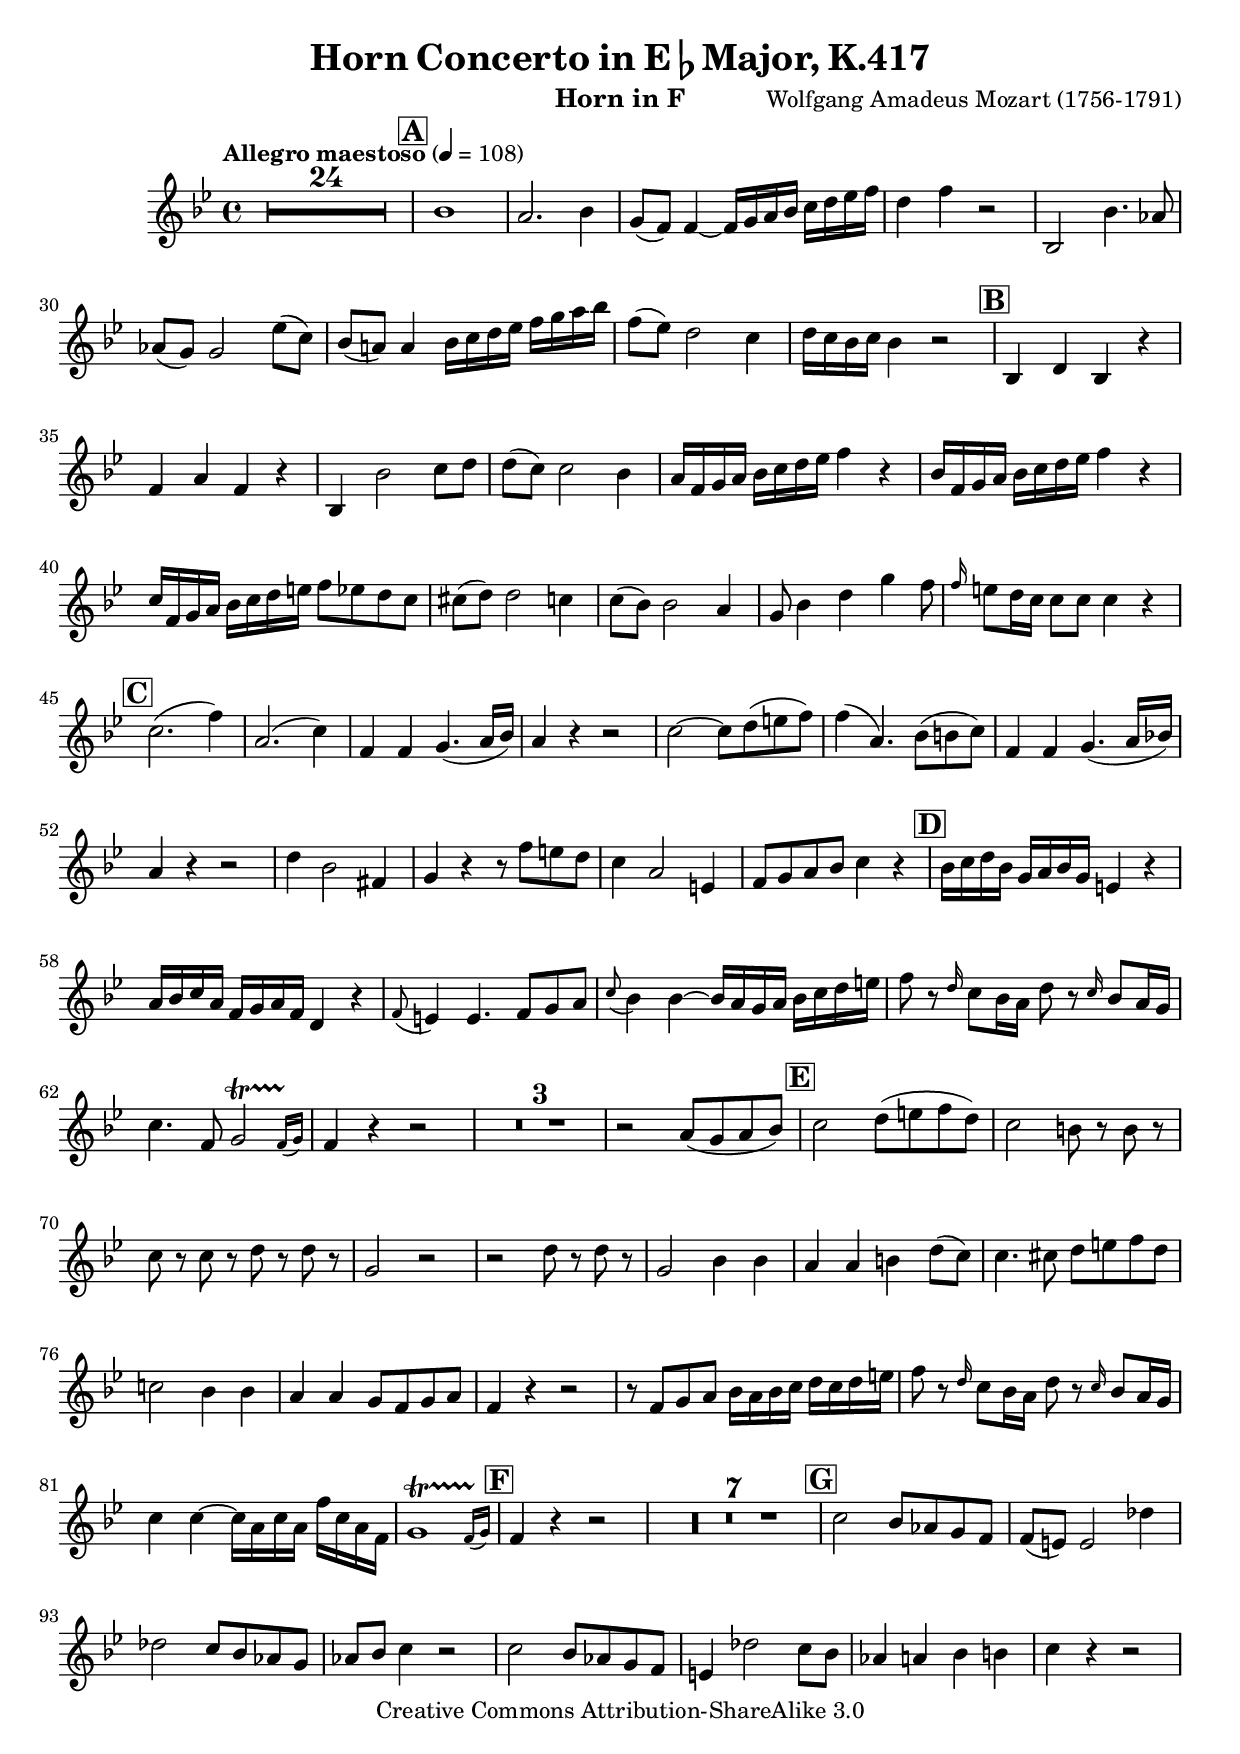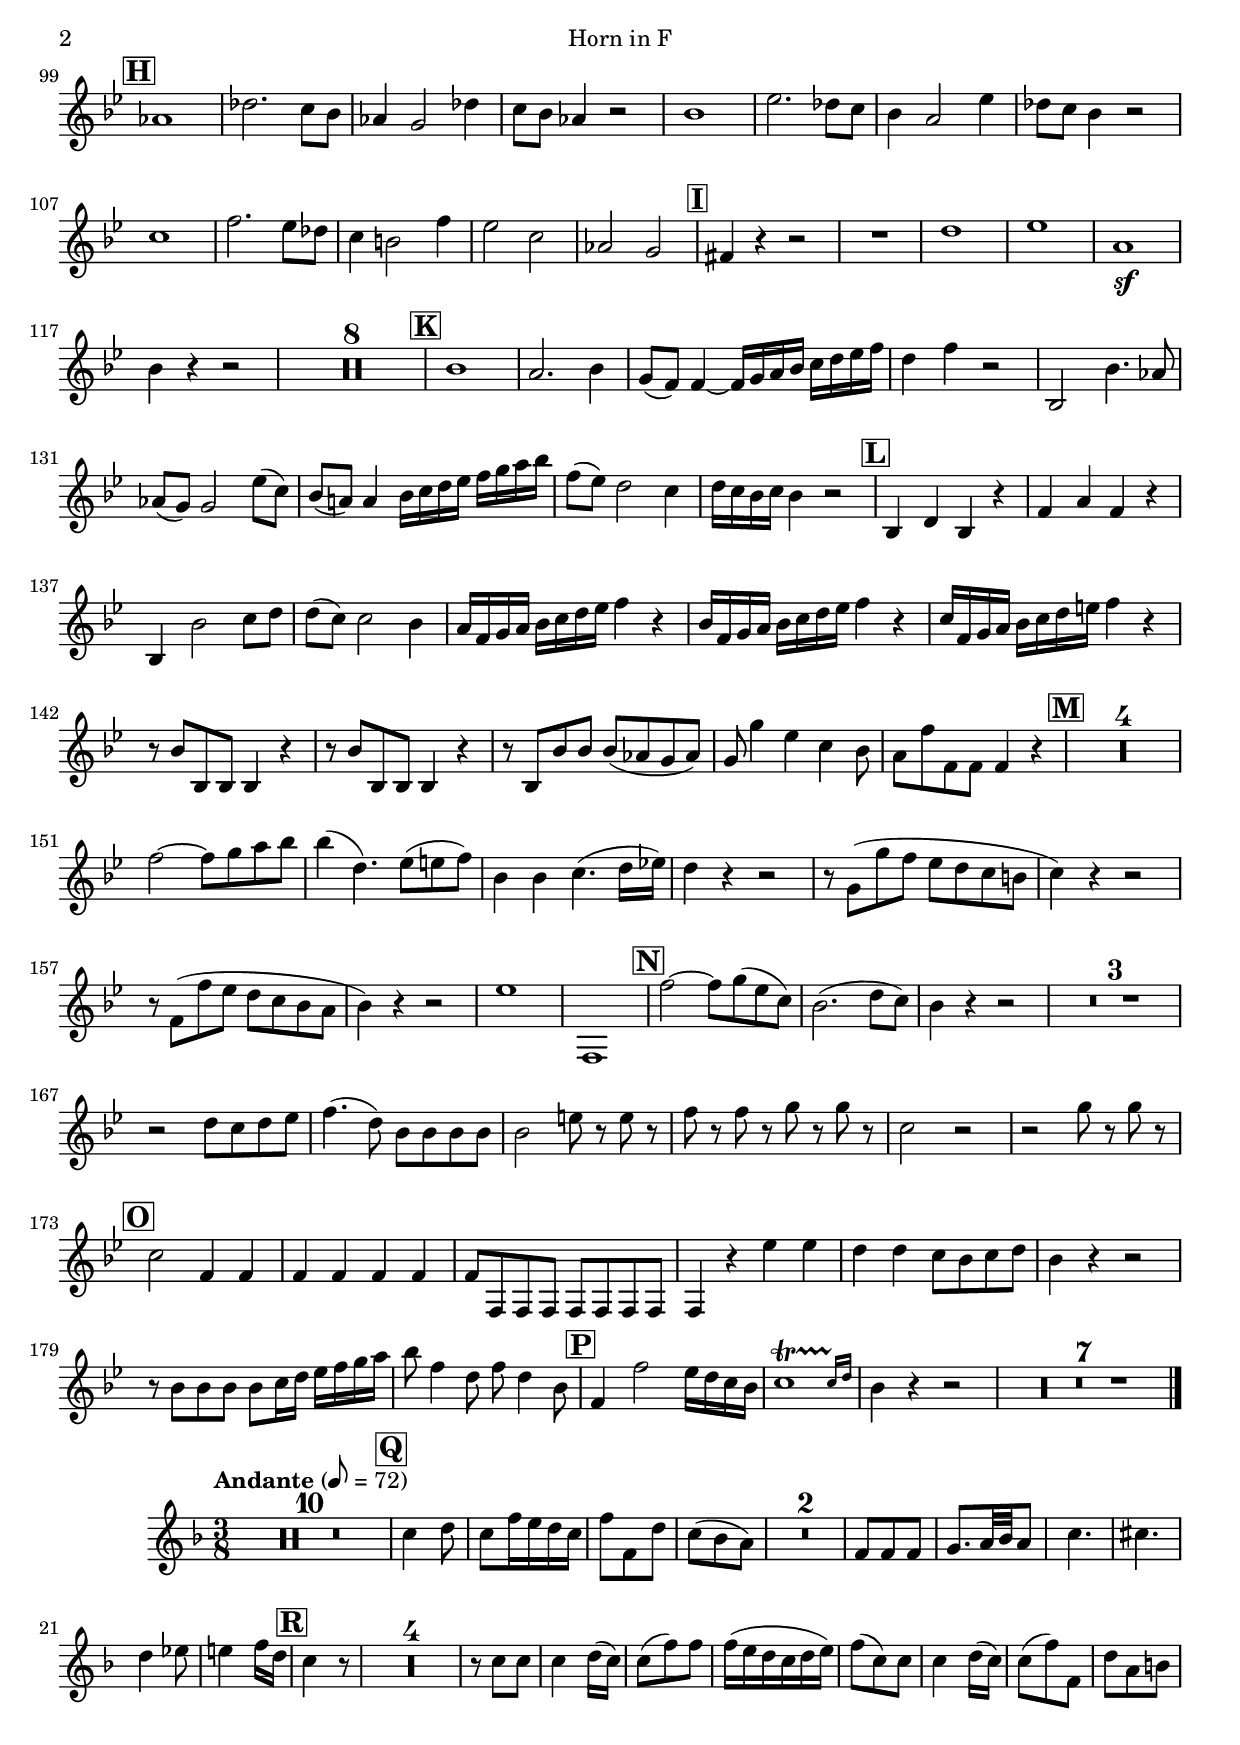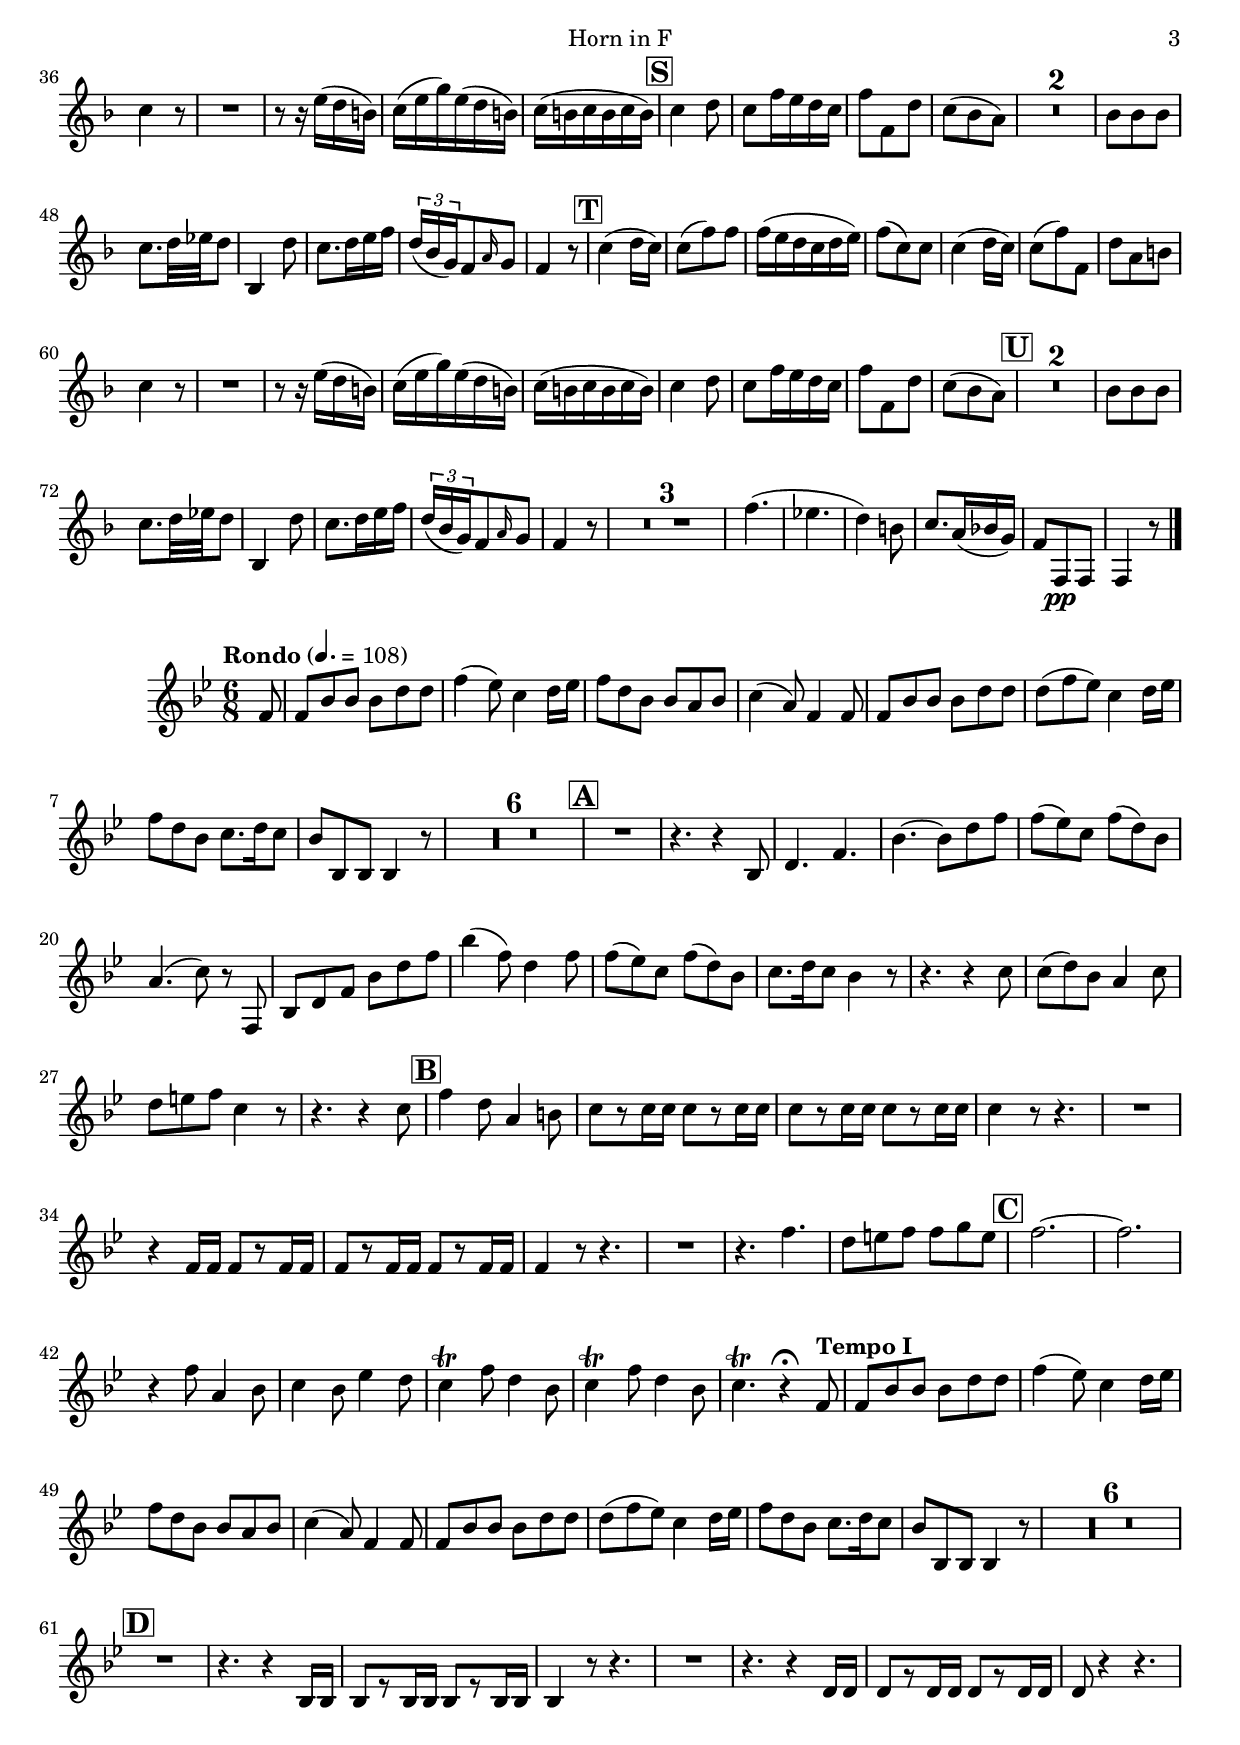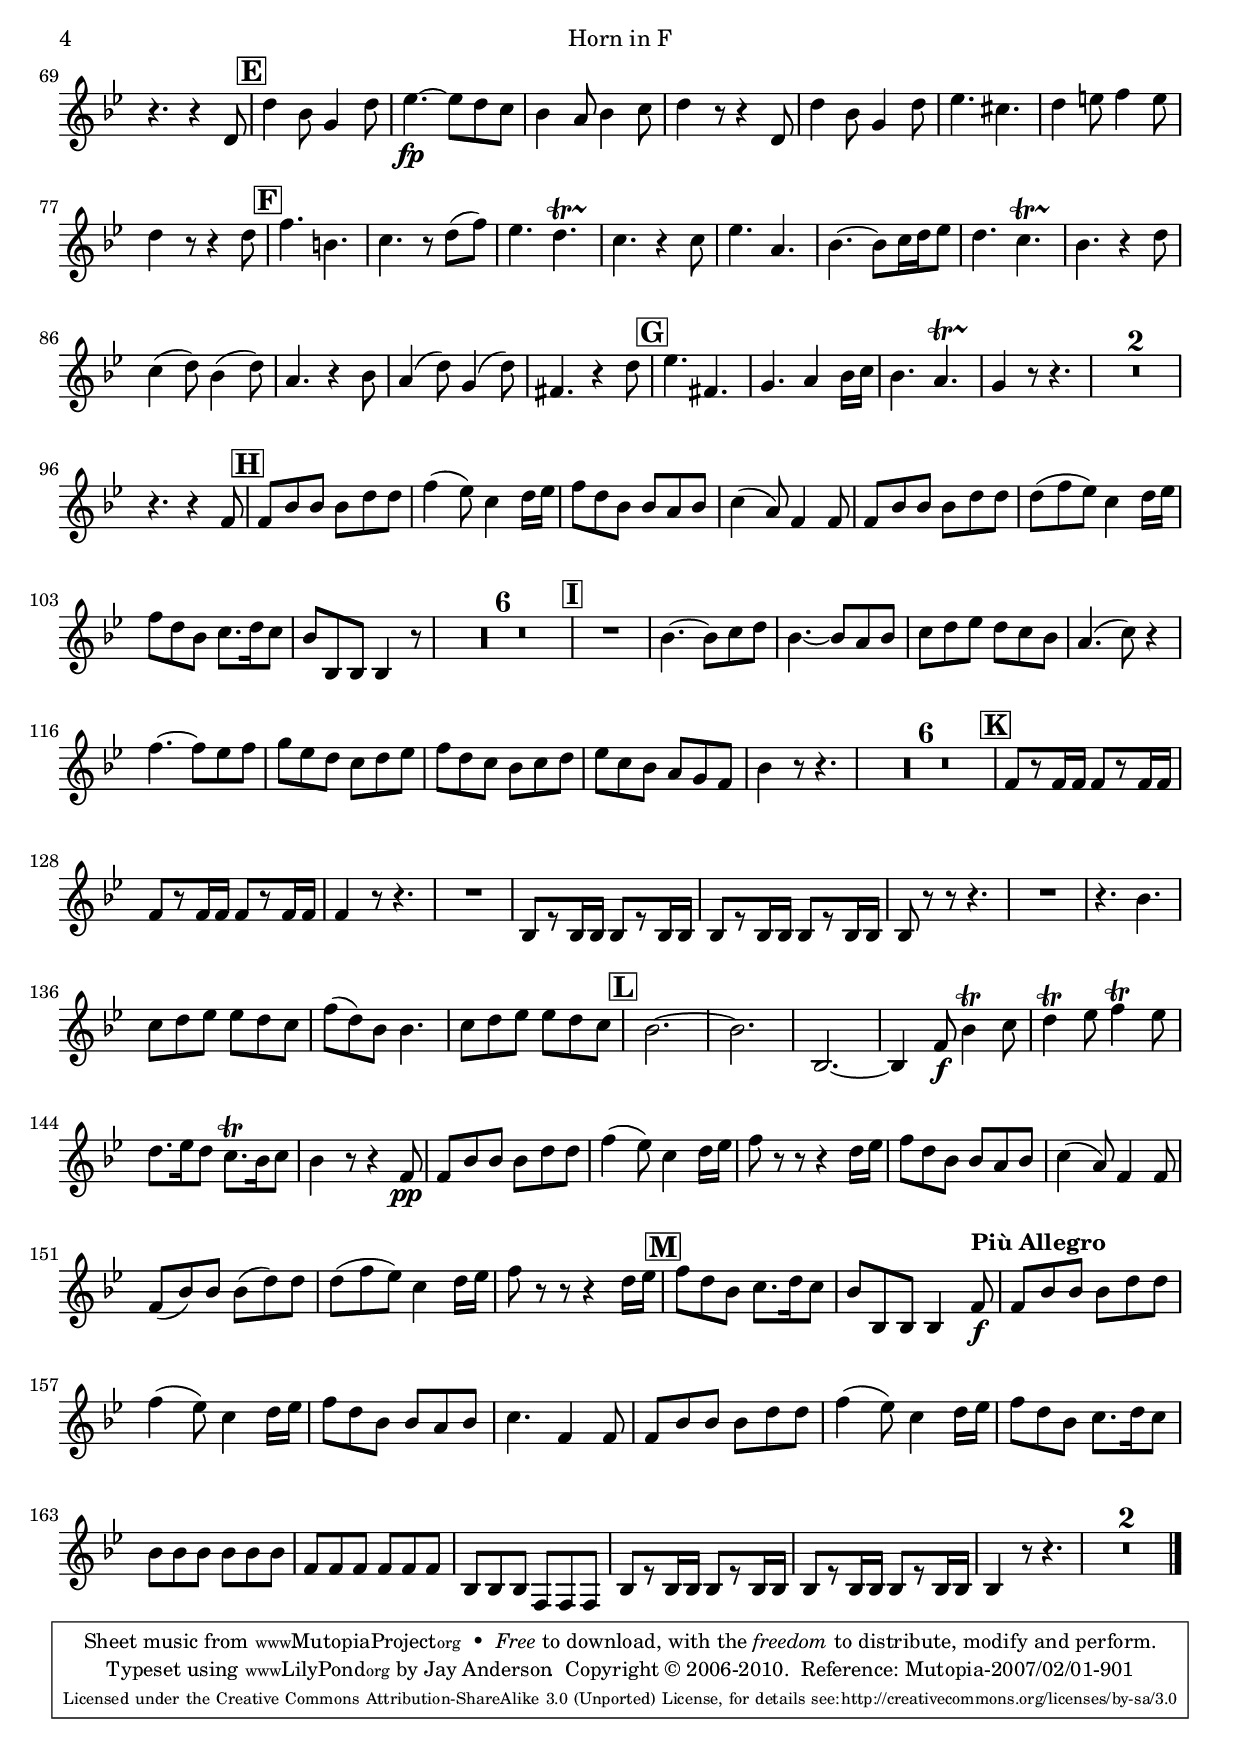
\version "2.13.50"

\include "defs.ily"
\version "2.13.50"

hornMvtI = \relative c''
{
  \transposition ees
  R1*24 |

  c1 |
  b2. c4 |
  a8( g) g4~ g16 a b c d e f g |
  e4 g r2 |
  c,,2 c'4. bes8 |
  bes( a) a2 f'8( d) |
  c( b) b4 c16 d e f g a b c |
  g8( f) e2 d4 |
  e16 d c d c4 r2 |

  c,4 e c r |
  g' b g r |
  c, c'2 d8 e |
  e( d) d2 c4 |
  b16 g a b c d e f g4 r |
  c,16 g a b c d e f g4 r |
  d16 g, a b c d e fis g8 f e d |
  dis( e) e2 d4 |
  d8( c) c2 b4 |
  a8 c4 e a g8 |
  \grace g16 fis8 e16 d d8 d d4 r |

  d2.( g4) |
  b,2.( d4) |
  g, g a4.( b16 c) |
  b4 r r2 |
  d2~ d8 e( fis g) |
  g4( b,4.) c8( cis d) |
  g,4 g a4.( b16 c) |
  b4 r r2 |

  e4 c2 gis4 |
  a r r8 g' fis e |
  d4 b2 fis4 |
  g8 a b c d4 r |
  c16 d e c a b c a fis4 r |
  b16 c d b g a b g e4 r |
  \appoggiatura g8 fis4 fis4. g8 a b |
  \appoggiatura d8 c4 c4~ c16 b a b c d e fis |
  g8 r \grace e16 d8 c16 b e8 r \grace d16 c8 b16 a |
  d4. g,8 \afterGrace a2 \startTrillSpan {g16[( a]) \stopTrillSpan} |
  g4 r r2 |
  R1*3 |
  r2 b8( a b c) |

  d2 e8( fis g e) |
  d2 cis8 r cis r |
  d r d r e r e r |
  a,2 r |
  r e'8 r e r |
  a,2 c4 c |
  b b cis e8( d) |
  d4. dis8 e fis g e |
  d2 c4 c |
  b b a8 g a b |
  g4 r r2 |
  r8 g a b c16 b c d e d e fis |
  g8 r \grace e16 d8 c16 b e8 r \grace d16 c8 b16 a |
  d4 d~ d16 b d b g' d b g |
  \afterGrace a1 \startTrillSpan {g16[( a]) \stopTrillSpan} |

  g4 r r2 |
  R1*7 |

  d'2 c8 bes a g |
  g( fis) fis2 ees'4 |
  ees2 d8 c bes a |
  bes c d4 r2 |
  d2 c8 bes a g |
  fis4 ees'2 d8 c |
  bes4 b c cis |
  d r r2 |

  bes1 |
  ees2. d8 c |
  bes4 a2 ees'4 |
  d8 c bes4 r2 |
  c1 |
  f2. ees8 d |
  c4 b2 f'4 |
  ees8 d c4 r2 |
  d1 |
  g2. f8 ees |
  d4 cis2 g'4 |
  f2 d |
  bes a |
  gis4 r r2 |
  R1 |
  e'1 |
  f |
  b,\sf |

  c4 r r2 |
  R1*8 |

  c1 |
  b2. c4 |
  a8( g) g4~ g16 a b c d e f g |
  e4 g r2 |
  c,,2 c'4. bes8 |
  bes( a) a2 f'8( d) |
  c( b) b4 c16 d e f g a b c |
  g8( f) e2 d4 |
  e16 d c d c4 r2 |

  c,4 e c r |
  g' b g r |
  c, c'2 d8 e |
  e( d) d2 c4 |
  b16 g a b c d e f g4 r |
  c,16 g a b c d e f g4 r |
  d16 g, a b c d e fis g4 r |
  r8 c, c, c c4 r |
  r8 c' c, c c4 r |
  r8 c c' c c( bes a bes) |
  a a'4 f d c8 |
  b g' g, g g4 r |

  R1*4 |
  g'2~ g8 a b c |
  c4( e,4.) f8( fis g) |
  c,4 c d4.( e16 f) |
  e4 r r2 |
  r8 a,( a' g f e d cis |
  d4) r r2 |
  r8 g,8( g' f e d c b |
  c4) r r2 |
  f1 |
  g,, |
  g''2~ g8 a( f d) |
  c2.( e8 d) |
  c4 r r2 |

  R1*3 |
  r2 e8 d e f |
  g4.( e8) c c c c |
  c2 fis8 r fis r |
  g r g r a r a r |
  d,2 r |
  r a'8 r a r |
  d,2 g,4 g |
  g g g g |
  g8 g, g g g g g g |
  g4 r f'' f |
  e e d8 c d e |
  c4 r r2 |
  r8 c c c c d16 e f g a b |
  c8 g4 e8 g e4 c8 |
  g4 g'2 f16 e d c |
  \afterGrace d1 \startTrillSpan {d16[ e] \stopTrillSpan} |
  c4 r r2 |
  R1*7 |
}

hornMvtII = \relative c''
{
  \transposition ees
  R4.*10 |

  d4 e8 |
  d g16 fis e d |
  g8 g, e' |
  d( c b) |
  R4.*2 |
  g8 g g |
  a8. b32 c b8 |
  d4. |
  dis |
  e4 f8 |
  fis4 g16 e |

  d4 r8 |
  R4.*4 |
  r8 d d |
  d4 e16( d) |
  d8( g) g |
  g16( fis e d e fis) |
  g8( d) d |
  d4 e16( d) |
  d8( g) g, |
  e' b cis |
  d4 r8 |
  R4. |
  r8 r16 fis( e cis) |
  d( fis a) fis( e cis) |
  d( cis d cis d cis) |

  d4 e8 |
  d8 g16 fis e d |
  g8 g, e' |
  d( c b) |
  R4.*2 |
  c8 c c |
  d8. e32 f e8 |
  c,4 e'8 |
  %TODO: I don't like this tweak. Find a better way.
  d8.
    \set stemLeftBeamCount = #1
    \set stemRightBeamCount = #2
    e16
    \set stemLeftBeamCount = #2
    fis g |
  \times 2/3 {e( c a)} g8 \grace b16 a8 |
  g4 r8 |

  d'4( e16 d) |
  d8( g) g |
  g16( fis e d e fis) |
  g8( d) d |
  d4( e16 d) |
  d8( g) g, |
  e' b cis |
  d4 r8 |
  R4. |
  r8 r16 fis( e cis) |
  d( fis a) fis( e cis) |
  d( cis d cis d cis) |

  d4 e8 |
  d8 g16 fis e d |
  g8 g, e' |
  d( c b) |
  R4.*2 |
  c8 c c |
  d8. e32 f e8 |
  c,4 e'8 |
  %TODO: I don't like this tweak. Find a better way.
  d8.
    \set stemLeftBeamCount = #1
    \set stemRightBeamCount = #2
    e16
    \set stemLeftBeamCount = #2
    fis g |
  \times 2/3 {e( c a)} g8 \grace b16 a8 |
  g4 r8 |
  R4.*3 |
  g'4.( |
  f |
  e4) cis8 |
  d8.
    \set stemLeftBeamCount = #1
    \set stemRightBeamCount = #2
    b16(
    \set stemLeftBeamCount = #2
    c a) |
  g8 g,\pp g |
  g4 r8 | \bar "|."
}

theme = \relative c''
{
  g8 |
  g c c c e e |
  g4( f8) d4 e16 f |
  g8 e c c b c |
  d4( b8) g4 g8 |
  g c c c e e |
  e( g f) d4 e16 f |
  g8 e c d8. e16 d8 |
  c8 c, c c4 r8 |
}

hornMvtIII = \relative c'
{
  \transposition ees

  \theme
  R2.*6 |

  R2. |
  r4. r4 c8 |
  e4. g |
  c~ c8 e g |
  g( f) d g( e) c |
  b4.( d8) r g,, |
  c e g c e g |
  c4( g8) e4 g8 |
  g( f) d g( e) c |
  d8. e16 d8 c4 r8 |
  r4. r4 d8 |

  d( e) c b4 d8 |
  e fis g d4 r8 |
  r4. r4 d8 |
  g4 e8 b4 cis8 |
  \repeat unfold 4 {d8[ r d16 d]} |
  d4 r8 r4. |
  R2. |
  r4 g,16 g \repeat unfold 3 {g8[ r g16 g]} |
  g4 r8 r4. |
  R2. |
  r4. g' |
  e8 fis g g a fis |
  g2.~ |
  g |
  r4 g8 b,4 c8 |
  d4 c8 f4 e8 |
  d4 \trill g8 e4 c8 |
  d4 \trill g8 e4 c8 |
  d4. \trill r4 \fermata

  \theme
  R2.*6 |

  R2. |
  r4. r4 c,16 c |
  \repeat unfold 2 {c8[ r c16 c]} |
  c4 r8 r4. |
  R2. |
  r4. r4 e16 e |
  \repeat unfold 2 {e8[ r e16 e]} |
  e8 r4 r4. |
  r4. r4 e8 |

  e'4 c8 a4 e'8 |
  f4.~\fp f8 e d |
  c4 b8 c4 d8 |
  e4 r8 r4 e,8 |
  e'4 c8 a4 e'8 |
  f4. dis |
  e4 fis8 g4 fis8 |
  e4 r8 r4 e8 |
  g4. cis, |
  d r8 e( g) |
  f4. \afterGrace e \startTrillSpan {s16 \stopTrillSpan} |
  d4. r4 d8 |
  f4. b, |
  c~ c8 d16 e f8 |
  e4. \afterGrace d \startTrillSpan {s16 \stopTrillSpan} |
  c4. r4 e8 |
  d4( e8) c4( e8) |
  b4. r4 c8 |
  b4( e8) a,4( e'8) |
  gis,4. r4 e'8 |
  f4. gis, |
  a b4 c16 d |
  c4. \afterGrace b \startTrillSpan {s16 \stopTrillSpan} |
  a4 r8 r4. |
  R2.*2 |
  r4. r4 \theme
  R2.*6

  R2. |
  c4.~ c8 d e |
  c4.~ c8 b c |
  d e f e d c |
  b4.( d8) r4 |
  g4.~ g8 f g |
  a f e d e f |
  g e d c d e |
  f d c b a g |
  c4 r8 r4. |
  R2.*6 |

  \repeat unfold 4 {g8[ r g16 g]} |
  g4 r8 r4. |
  R2. |
  c,8[ r c16 c] \repeat unfold 3 {c8[ r c16 c]} |
  c8 r8 r r4. |
  R2. |
  r4. c'4. |
  d8 e f f e d |
  g( e) c c4. |
  d8 e f f e d |
  c2.~ |
  c |
  c,~ |
  c4 g'8\f c4\trill d8 |
  e4\trill f8 g4\trill f8 |
  e8. f16 e8 d8.\trill c16 d8 |
  c4 r8 r4 g8\pp |
  g c c c e e |
  g4( f8) d4 e16 f |
  g8 r8 r r4 e16 f |
  g8 e c c b c |
  d4( b8) g4 g8 |
  g( c) c c( e) e |
  e( g f) d4 e16 f |
  g8 r8 r r4 e16 f |
  g8 e c d8. e16 d8 |
  c c, c c4 g'8\f |
  g c c c e e |
  g4( f8) d4 e16 f |
  g8 e c c b c |
  d4. g,4 g8 |
  g c c c e e |
  g4( f8) d4 e16 f |
  g8 e c d8. e16 d8 |
  c8 c c c c c |
  g g g g g g |
  c, c c g g g |
  \repeat unfold 4 {c8[ r c16 c]} |
  c4 r8 r4. |
  R2.*2 |
}


instrument = "Horn in F"

\book
{
  \include "header.ily"
  \score
  {
    \new Staff
    {
      << \transpose f ees {\key c \major \hornMvtI} \outlineMvtI >>
    }
  }
  \score
  {
    \new Staff
    {
      << \transpose f ees {\key g \major \hornMvtII} \outlineMvtII >>
    }
  }
  \score
  {
    \new Staff
    {
      << \transpose f ees {\key c \major \hornMvtIII} \outlineMvtIII >>
    }
  }
}
